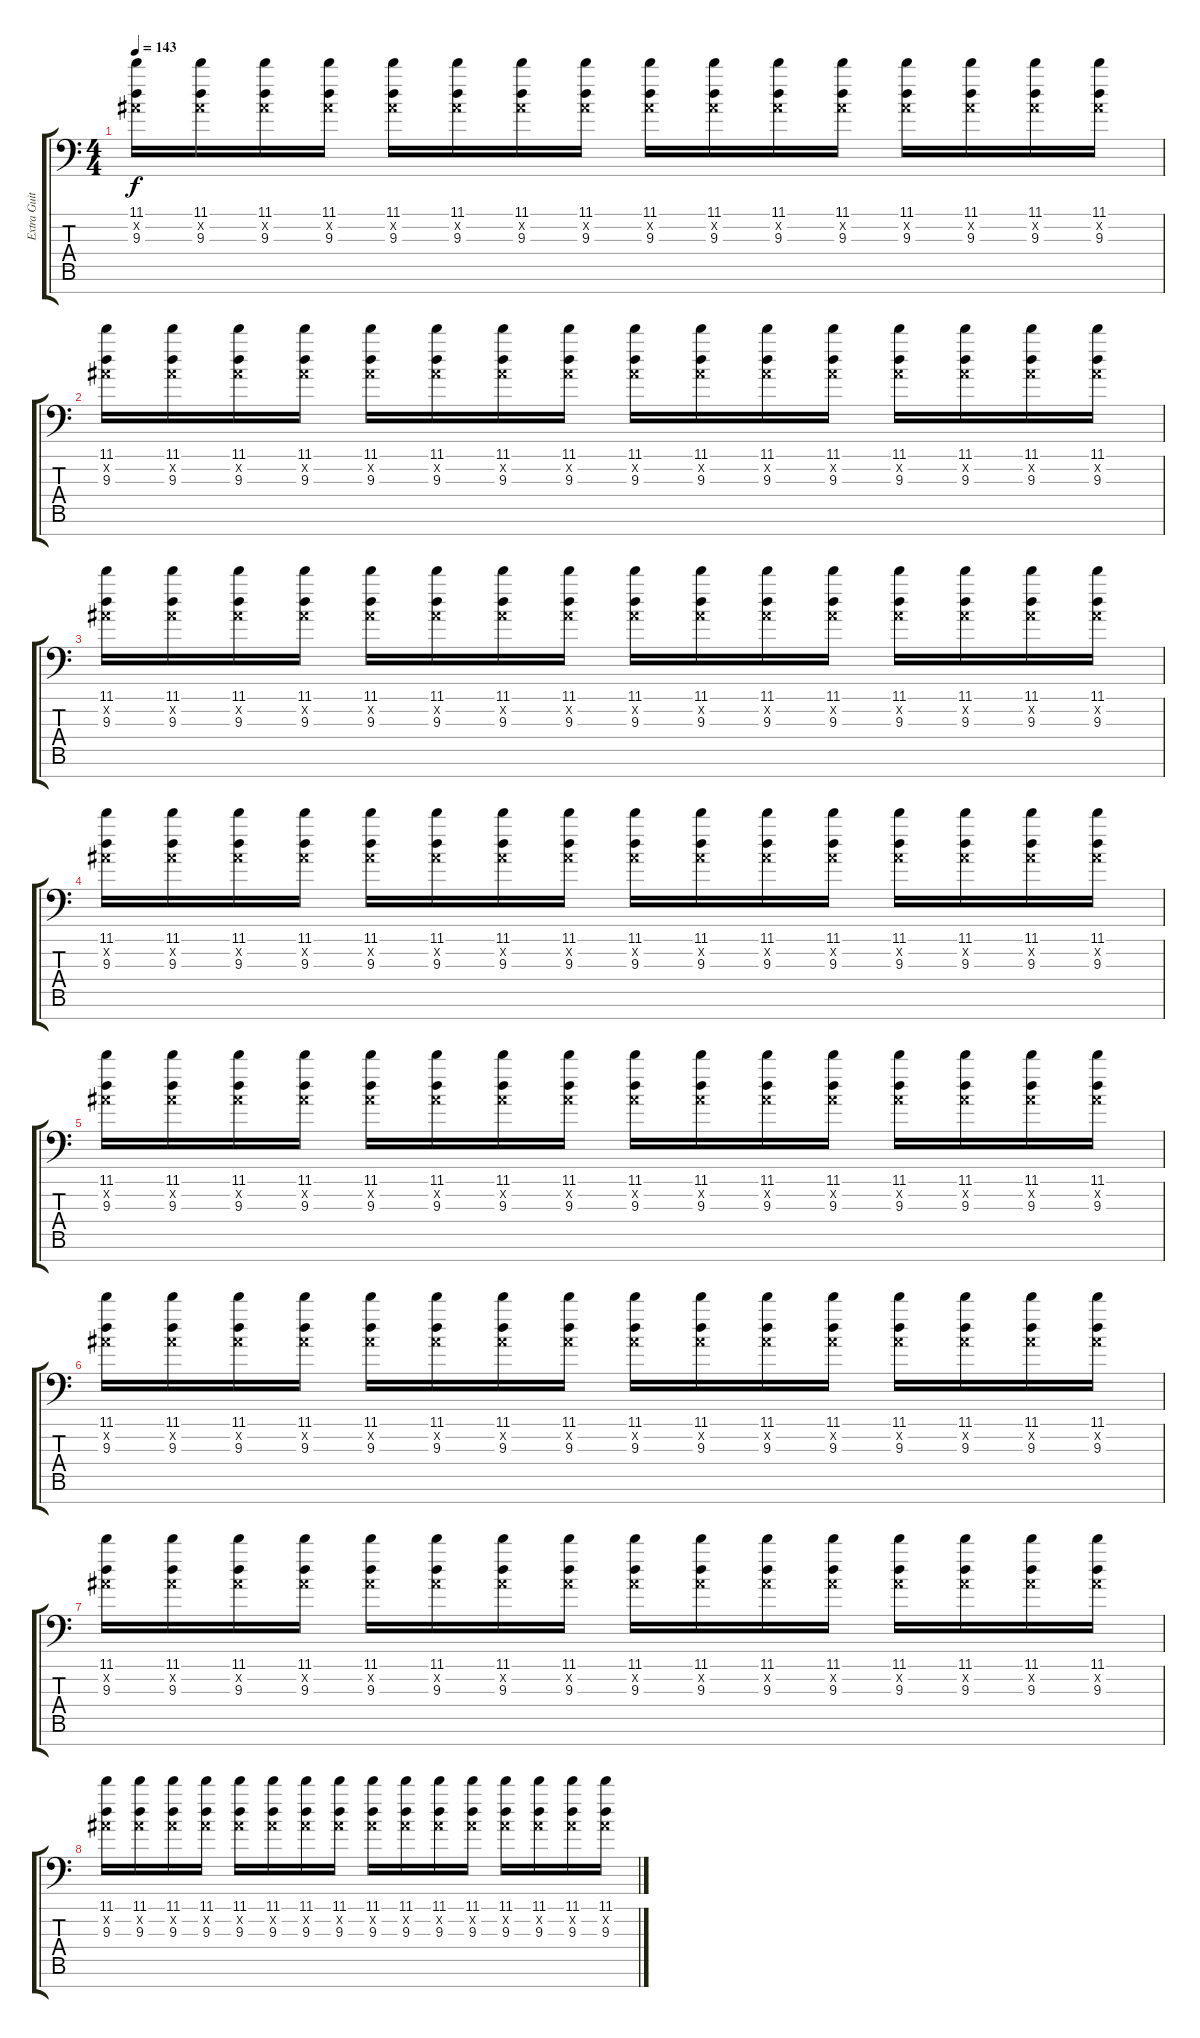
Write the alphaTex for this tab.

\track ("Extra Guitar 1" "Extra Guit") {instrument distortionguitar}
\staff {score tabs}
\tuning (Eb4 Bb3 F3 Eb3 Bb2 F2 Bb1) {hide}
\ts (4 4)
\tempo 143
\clef f4
\ks c
(11.1 0.2{x} 9.3).16{dy f} (11.1 0.2{x} 9.3).16 (11.1 0.2{x} 9.3).16 (11.1 0.2{x} 9.3).16 (11.1 0.2{x} 9.3).16 (11.1 0.2{x} 9.3).16 (11.1 0.2{x} 9.3).16 (11.1 0.2{x} 9.3).16 (11.1 0.2{x} 9.3).16 (11.1 0.2{x} 9.3).16 (11.1 0.2{x} 9.3).16 (11.1 0.2{x} 9.3).16 (11.1 0.2{x} 9.3).16 (11.1 0.2{x} 9.3).16 (11.1 0.2{x} 9.3).16 (11.1 0.2{x} 9.3).16 |
(11.1 0.2{x} 9.3).16 (11.1 0.2{x} 9.3).16 (11.1 0.2{x} 9.3).16 (11.1 0.2{x} 9.3).16 (11.1 0.2{x} 9.3).16 (11.1 0.2{x} 9.3).16 (11.1 0.2{x} 9.3).16 (11.1 0.2{x} 9.3).16 (11.1 0.2{x} 9.3).16 (11.1 0.2{x} 9.3).16 (11.1 0.2{x} 9.3).16 (11.1 0.2{x} 9.3).16 (11.1 0.2{x} 9.3).16 (11.1 0.2{x} 9.3).16 (11.1 0.2{x} 9.3).16 (11.1 0.2{x} 9.3).16 |
(11.1 0.2{x} 9.3).16 (11.1 0.2{x} 9.3).16 (11.1 0.2{x} 9.3).16 (11.1 0.2{x} 9.3).16 (11.1 0.2{x} 9.3).16 (11.1 0.2{x} 9.3).16 (11.1 0.2{x} 9.3).16 (11.1 0.2{x} 9.3).16 (11.1 0.2{x} 9.3).16 (11.1 0.2{x} 9.3).16 (11.1 0.2{x} 9.3).16 (11.1 0.2{x} 9.3).16 (11.1 0.2{x} 9.3).16 (11.1 0.2{x} 9.3).16 (11.1 0.2{x} 9.3).16 (11.1 0.2{x} 9.3).16 |
(11.1 0.2{x} 9.3).16 (11.1 0.2{x} 9.3).16 (11.1 0.2{x} 9.3).16 (11.1 0.2{x} 9.3).16 (11.1 0.2{x} 9.3).16 (11.1 0.2{x} 9.3).16 (11.1 0.2{x} 9.3).16 (11.1 0.2{x} 9.3).16 (11.1 0.2{x} 9.3).16 (11.1 0.2{x} 9.3).16 (11.1 0.2{x} 9.3).16 (11.1 0.2{x} 9.3).16 (11.1 0.2{x} 9.3).16 (11.1 0.2{x} 9.3).16 (11.1 0.2{x} 9.3).16 (11.1 0.2{x} 9.3).16 |
(11.1 0.2{x} 9.3).16 (11.1 0.2{x} 9.3).16 (11.1 0.2{x} 9.3).16 (11.1 0.2{x} 9.3).16 (11.1 0.2{x} 9.3).16 (11.1 0.2{x} 9.3).16 (11.1 0.2{x} 9.3).16 (11.1 0.2{x} 9.3).16 (11.1 0.2{x} 9.3).16 (11.1 0.2{x} 9.3).16 (11.1 0.2{x} 9.3).16 (11.1 0.2{x} 9.3).16 (11.1 0.2{x} 9.3).16 (11.1 0.2{x} 9.3).16 (11.1 0.2{x} 9.3).16 (11.1 0.2{x} 9.3).16 |
(11.1 0.2{x} 9.3).16 (11.1 0.2{x} 9.3).16 (11.1 0.2{x} 9.3).16 (11.1 0.2{x} 9.3).16 (11.1 0.2{x} 9.3).16 (11.1 0.2{x} 9.3).16 (11.1 0.2{x} 9.3).16 (11.1 0.2{x} 9.3).16 (11.1 0.2{x} 9.3).16 (11.1 0.2{x} 9.3).16 (11.1 0.2{x} 9.3).16 (11.1 0.2{x} 9.3).16 (11.1 0.2{x} 9.3).16 (11.1 0.2{x} 9.3).16 (11.1 0.2{x} 9.3).16 (11.1 0.2{x} 9.3).16 |
(11.1 0.2{x} 9.3).16 (11.1 0.2{x} 9.3).16 (11.1 0.2{x} 9.3).16 (11.1 0.2{x} 9.3).16 (11.1 0.2{x} 9.3).16 (11.1 0.2{x} 9.3).16 (11.1 0.2{x} 9.3).16 (11.1 0.2{x} 9.3).16 (11.1 0.2{x} 9.3).16 (11.1 0.2{x} 9.3).16 (11.1 0.2{x} 9.3).16 (11.1 0.2{x} 9.3).16 (11.1 0.2{x} 9.3).16 (11.1 0.2{x} 9.3).16 (11.1 0.2{x} 9.3).16 (11.1 0.2{x} 9.3).16 |
(11.1 0.2{x} 9.3).16 (11.1 0.2{x} 9.3).16 (11.1 0.2{x} 9.3).16 (11.1 0.2{x} 9.3).16 (11.1 0.2{x} 9.3).16 (11.1 0.2{x} 9.3).16 (11.1 0.2{x} 9.3).16 (11.1 0.2{x} 9.3).16 (11.1 0.2{x} 9.3).16 (11.1 0.2{x} 9.3).16 (11.1 0.2{x} 9.3).16 (11.1 0.2{x} 9.3).16 (11.1 0.2{x} 9.3).16 (11.1 0.2{x} 9.3).16 (11.1 0.2{x} 9.3).16 (11.1 0.2{x} 9.3).16
